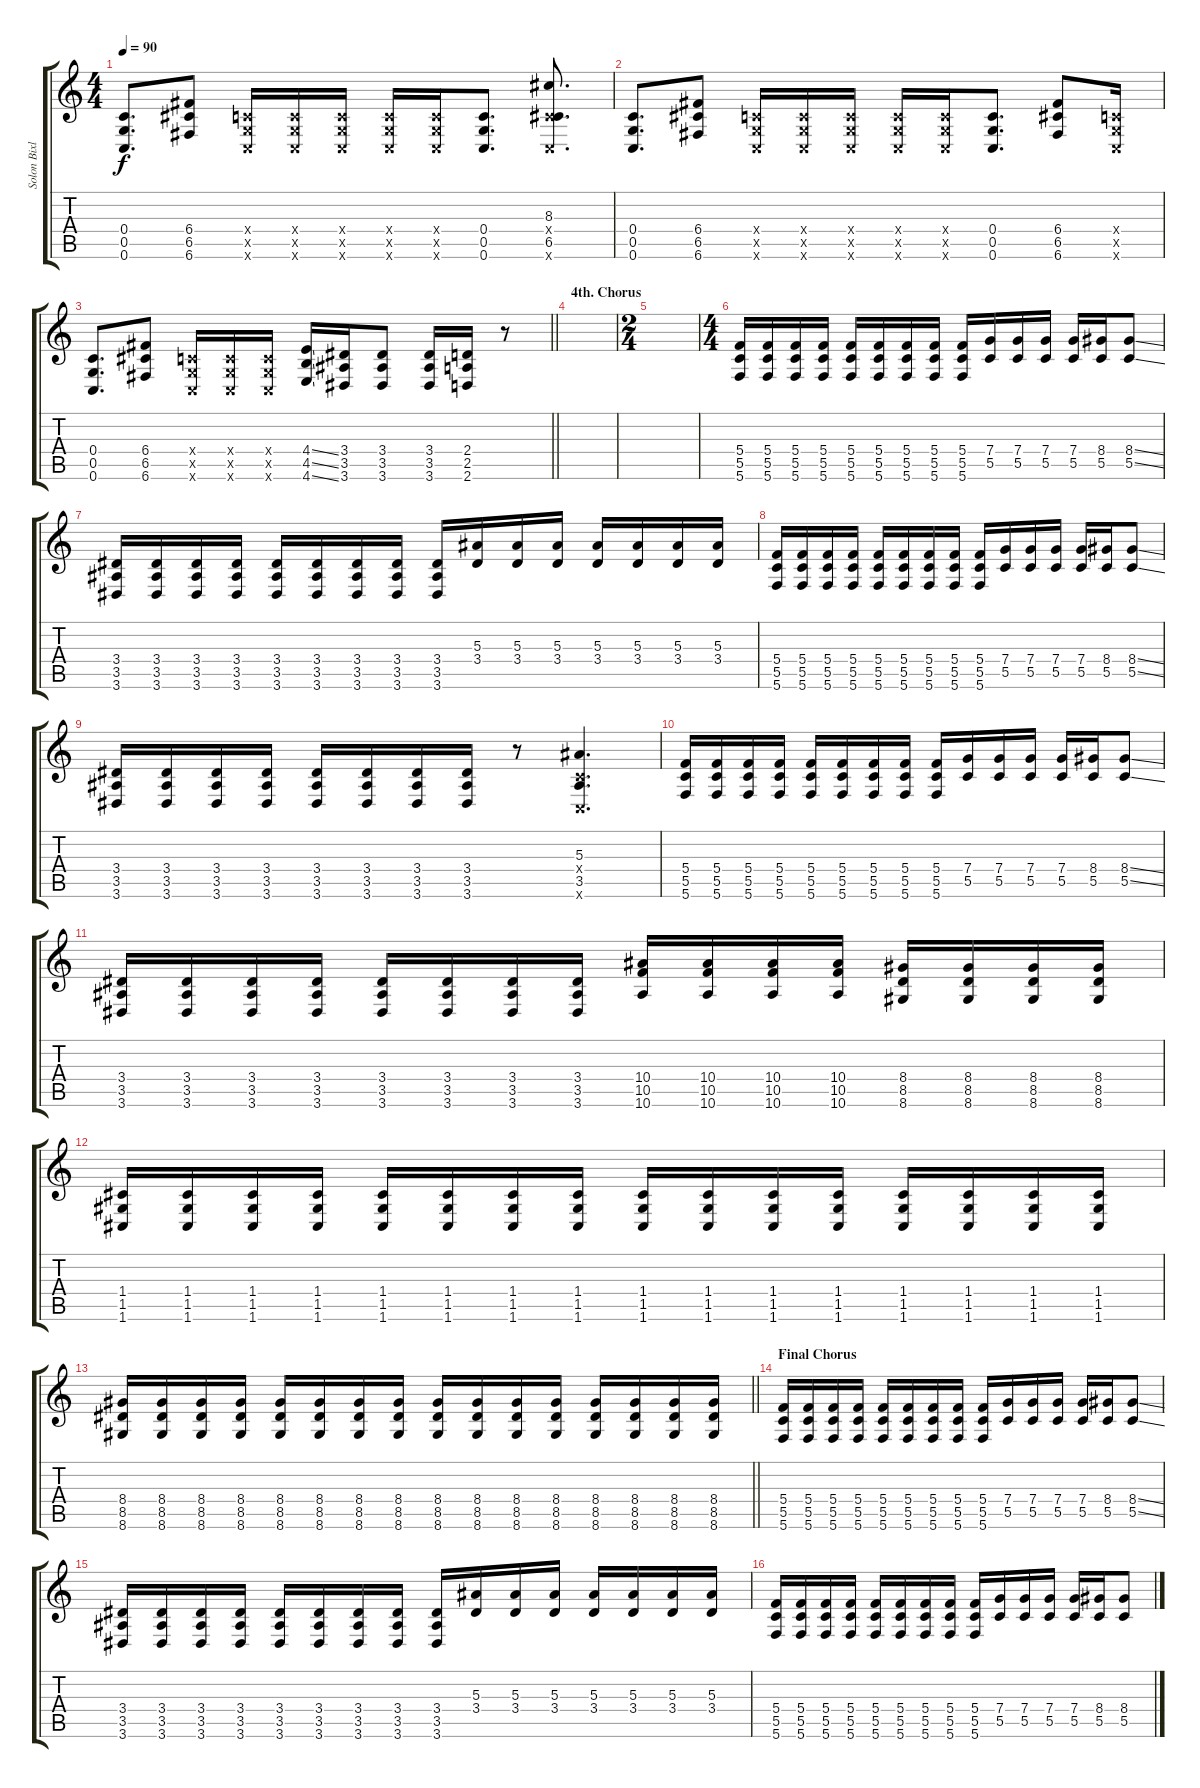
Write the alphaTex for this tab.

\track ("Solon Bixler - Guitar" "Solon Bixl") {instrument distortionguitar}
\staff {score tabs}
\tuning (D4 A3 F3 C3 G2 C2) {hide}
\ts (4 4)
\tempo 90
\clef g2
\ks c
(0.4 0.5 0.6).8{d dy f} (6.4 6.5 6.6).8 (0.4{x} 0.5{x} 0.6{x}).16 (0.4{x} 0.5{x} 0.6{x}).16 (0.4{x} 0.5{x} 0.6{x}).16 (0.4{x} 0.5{x} 0.6{x}).16 (0.4{x} 0.5{x} 0.6{x}).16 (0.4 0.5 0.6).8{d} (8.3 0.4{x} 6.5 0.6{x}).8{d} |
(0.4 0.5 0.6).8{d} (6.4 6.5 6.6).8 (0.4{x} 0.5{x} 0.6{x}).16 (0.4{x} 0.5{x} 0.6{x}).16 (0.4{x} 0.5{x} 0.6{x}).16 (0.4{x} 0.5{x} 0.6{x}).16 (0.4{x} 0.5{x} 0.6{x}).16 (0.4 0.5 0.6).8{d} (6.4 6.5 6.6).8 (0.4{x} 0.5{x} 0.6{x}).16 |
\barLineRight lightlight
(0.4 0.5 0.6).8{d} (6.4 6.5 6.6).8 (0.4{x} 0.5{x} 0.6{x}).16 (0.4{x} 0.5{x} 0.6{x}).16 (0.4{x} 0.5{x} 0.6{x}).16 (4.4{ss} 4.5{ss} 4.6{ss}).16 (3.4 3.5 3.6).16 (3.4 3.5 3.6).8 (3.4 3.5 3.6).16 (2.4 2.5 2.6).16 r.8 |
\section ("" "4th. Chorus")
|
\ts (2 4)
|
\ts (4 4)
(5.4 5.5 5.6).16 (5.4 5.5 5.6).16 (5.4 5.5 5.6).16 (5.4 5.5 5.6).16 (5.4 5.5 5.6).16 (5.4 5.5 5.6).16 (5.4 5.5 5.6).16 (5.4 5.5 5.6).16 (5.4 5.5 5.6).16 (7.4 5.5).16 (7.4 5.5).16 (7.4 5.5).16 (7.4 5.5).16 (8.4 5.5).16 (8.4{ss} 5.5{ss}).8 |
(3.4 3.5 3.6).16 (3.4 3.5 3.6).16 (3.4 3.5 3.6).16 (3.4 3.5 3.6).16 (3.4 3.5 3.6).16 (3.4 3.5 3.6).16 (3.4 3.5 3.6).16 (3.4 3.5 3.6).16 (3.4 3.5 3.6).16 (5.3 3.4).16 (5.3 3.4).16 (5.3 3.4).16 (5.3 3.4).16 (5.3 3.4).16 (5.3 3.4).16 (5.3 3.4).16 |
(5.4 5.5 5.6).16 (5.4 5.5 5.6).16 (5.4 5.5 5.6).16 (5.4 5.5 5.6).16 (5.4 5.5 5.6).16 (5.4 5.5 5.6).16 (5.4 5.5 5.6).16 (5.4 5.5 5.6).16 (5.4 5.5 5.6).16 (7.4 5.5).16 (7.4 5.5).16 (7.4 5.5).16 (7.4 5.5).16 (8.4 5.5).16 (8.4{ss} 5.5{ss}).8 |
(3.4 3.5 3.6).16 (3.4 3.5 3.6).16 (3.4 3.5 3.6).16 (3.4 3.5 3.6).16 (3.4 3.5 3.6).16 (3.4 3.5 3.6).16 (3.4 3.5 3.6).16 (3.4 3.5 3.6).16 r.8 (5.3 0.4{x} 3.5 0.6{x}).4{d} |
(5.4 5.5 5.6).16 (5.4 5.5 5.6).16 (5.4 5.5 5.6).16 (5.4 5.5 5.6).16 (5.4 5.5 5.6).16 (5.4 5.5 5.6).16 (5.4 5.5 5.6).16 (5.4 5.5 5.6).16 (5.4 5.5 5.6).16 (7.4 5.5).16 (7.4 5.5).16 (7.4 5.5).16 (7.4 5.5).16 (8.4 5.5).16 (8.4{ss} 5.5{ss}).8 |
(3.4 3.5 3.6).16 (3.4 3.5 3.6).16 (3.4 3.5 3.6).16 (3.4 3.5 3.6).16 (3.4 3.5 3.6).16 (3.4 3.5 3.6).16 (3.4 3.5 3.6).16 (3.4 3.5 3.6).16 (10.4 10.5 10.6).16 (10.4 10.5 10.6).16 (10.4 10.5 10.6).16 (10.4 10.5 10.6).16 (8.4 8.5 8.6).16 (8.4 8.5 8.6).16 (8.4 8.5 8.6).16 (8.4 8.5 8.6).16 |
(1.4 1.5 1.6).16 (1.4 1.5 1.6).16 (1.4 1.5 1.6).16 (1.4 1.5 1.6).16 (1.4 1.5 1.6).16 (1.4 1.5 1.6).16 (1.4 1.5 1.6).16 (1.4 1.5 1.6).16 (1.4 1.5 1.6).16 (1.4 1.5 1.6).16 (1.4 1.5 1.6).16 (1.4 1.5 1.6).16 (1.4 1.5 1.6).16 (1.4 1.5 1.6).16 (1.4 1.5 1.6).16 (1.4 1.5 1.6).16 |
\barLineRight lightlight
(8.4 8.5 8.6).16 (8.4 8.5 8.6).16 (8.4 8.5 8.6).16 (8.4 8.5 8.6).16 (8.4 8.5 8.6).16 (8.4 8.5 8.6).16 (8.4 8.5 8.6).16 (8.4 8.5 8.6).16 (8.4 8.5 8.6).16 (8.4 8.5 8.6).16 (8.4 8.5 8.6).16 (8.4 8.5 8.6).16 (8.4 8.5 8.6).16 (8.4 8.5 8.6).16 (8.4 8.5 8.6).16 (8.4 8.5 8.6).16 |
\section ("" "Final Chorus")
(5.4 5.5 5.6).16 (5.4 5.5 5.6).16 (5.4 5.5 5.6).16 (5.4 5.5 5.6).16 (5.4 5.5 5.6).16 (5.4 5.5 5.6).16 (5.4 5.5 5.6).16 (5.4 5.5 5.6).16 (5.4 5.5 5.6).16 (7.4 5.5).16 (7.4 5.5).16 (7.4 5.5).16 (7.4 5.5).16 (8.4 5.5).16 (8.4{ss} 5.5{ss}).8 |
(3.4 3.5 3.6).16 (3.4 3.5 3.6).16 (3.4 3.5 3.6).16 (3.4 3.5 3.6).16 (3.4 3.5 3.6).16 (3.4 3.5 3.6).16 (3.4 3.5 3.6).16 (3.4 3.5 3.6).16 (3.4 3.5 3.6).16 (5.3 3.4).16 (5.3 3.4).16 (5.3 3.4).16 (5.3 3.4).16 (5.3 3.4).16 (5.3 3.4).16 (5.3 3.4).16 |
(5.4 5.5 5.6).16 (5.4 5.5 5.6).16 (5.4 5.5 5.6).16 (5.4 5.5 5.6).16 (5.4 5.5 5.6).16 (5.4 5.5 5.6).16 (5.4 5.5 5.6).16 (5.4 5.5 5.6).16 (5.4 5.5 5.6).16 (7.4 5.5).16 (7.4 5.5).16 (7.4 5.5).16 (7.4 5.5).16 (8.4 5.5).16 (8.4{ss} 5.5{ss}).8
